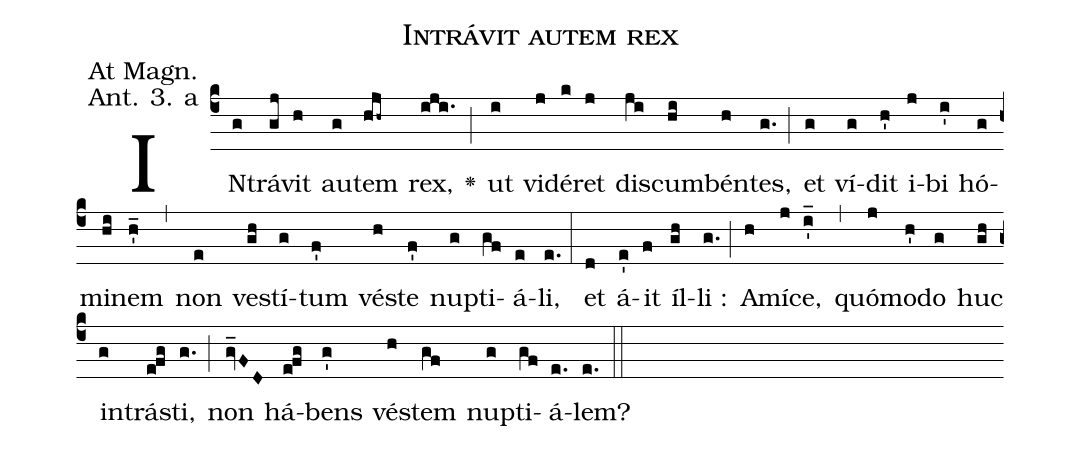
name: Intrávit autem rex;
office-part: Magnificat Antiphon;
mode: 3a;
annotation: At Magn.;
annotation: Ant. 3. a;
%%
% The syntax in this part is called gabc. Please refer to http://home.gna.org/gregorio/gabc/#basis

(c4)IN(g)trá(gj)vit(h) au(g)tem(hjh~) rex,(iji.) <v>\greheightstar</v>(;) ut(i) vi(j)dé(k)ret(j) dis(ji)cum(hi)bén(h)tes,(g.) (;) et(g) ví(g)dit(h') i(j)bi(i') hó(g)mi(hi)nem(h'_) (,) non(e) ve(gh)stí(g)tum(f') vé(h)ste(f') nup(g)ti(gf)á(e)li,(e.) (:) et(d) á(e')it(f) íl(gh)li :(g.) (;) A(h)mí(j)ce,(i'_) (,) quó(j)mo(h')do(g) huc(gh) in(g)trá(e!fg)sti,(g.) (;) non(gv_FD) há(e!fg)bens(g') vé(h)stem(gf) nup(g)ti(gf)á(e.)lem?(e.) (::)
